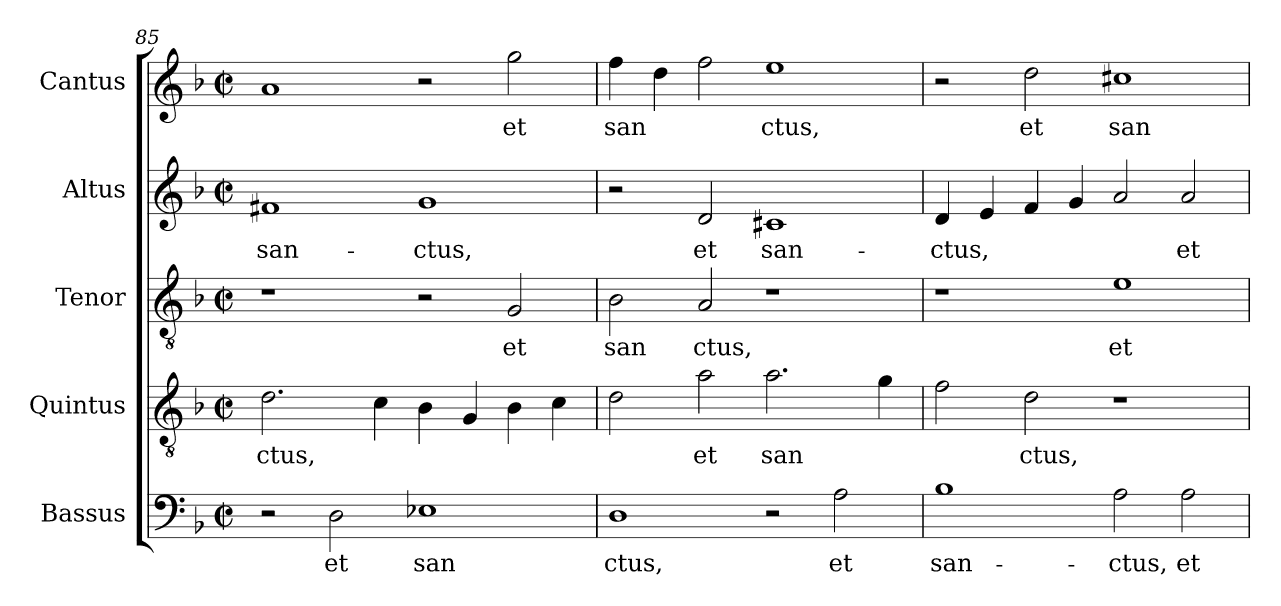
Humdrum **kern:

**kern	**text	**kern	**text	**kern	**text	**kern	**text	**kern	**text
*part5	*part5	*part4	*part4	*part3	*part3	*part2	*part2	*part1	*part1
*staff5	*staff5	*staff4	*staff4	*staff3	*staff3	*staff2	*staff2	*staff1	*staff1
*I"Bassus	*	*I"Quintus	*	*I"Tenor	*	*I"Altus	*	*I"Cantus	*
*clefF4	*	*clefGv2	*	*clefGv2	*	*clefG2	*	*clefG2	*
*k[b-]	*	*k[b-]	*	*k[b-]	*	*k[b-]	*	*k[b-]	*
*F:	*	*F:	*	*F:	*	*F:	*	*F:	*
*M2/2	*	*M2/2	*	*M2/2	*	*M2/2	*	*M2/2	*
*met(c|)	*	*met(c|)	*	*met(c|)	*	*met(c|)	*	*met(c|)	*
=85	=85	=85	=85	=85	=85	=85	=85	=85	=85
!	!	!	!LO:LY:b:cj	!	!	!	!LO:LY:b:cj	!	!LO:LY:b:cj
2r	.	2.d\	ctus,	1r	.	1f#X	san-	1a	.
!	!LO:LY:b:cj	!	!	!	!	!	!	!	!
2D\	et	.	.	.	.	.	.	.	.
!	!	!	!LO:LY:b:cj	!	!	!	!	!	!
.	.	4c\	.	.	.	.	.	.	.
!	!LO:LY:b:cj	!	!LO:LY:b:cj	!	!	!	!LO:LY:b:cj	!	!
1E-X	san	4B-\	.	2r	.	1g	-ctus,	2r	.
!	!	!	!LO:LY:b:cj	!	!	!	!	!	!
.	.	4G/	.	.	.	.	.	.	.
!	!	!	!LO:LY:b:cj	!	!LO:LY:b:cj	!	!	!	!LO:LY:b:cj
.	.	4B-\	.	2G/	et	.	.	2gg\	et
!	!	!	!LO:LY:b:cj	!	!	!	!	!	!
.	.	4c\	.	.	.	.	.	.	.
=86	=86	=86	=86	=86	=86	=86	=86	=86	=86
!	!LO:LY:b:cj	!	!LO:LY:b:cj	!	!LO:LY:b:cj	!	!	!	!LO:LY:b:cj
1D	ctus,	2d\	.	2B-\	san	2r	.	4ff\	san
!	!	!	!	!	!	!	!	!	!LO:LY:b:cj
.	.	.	.	.	.	.	.	4dd\	.
!	!	!	!LO:LY:b:cj	!	!LO:LY:b:cj	!	!LO:LY:b:cj	!	!LO:LY:b:cj
.	.	2a\	et	2A/	ctus,	2d/	et	2ff\	.
!	!	!	!LO:LY:b:cj	!	!	!	!LO:LY:b:cj	!	!LO:LY:b:cj
2r	.	2.a\	san	1r	.	1c#X	san-	1ee	ctus,
!	!LO:LY:b:cj	!	!	!	!	!	!	!	!
2A\	et	.	.	.	.	.	.	.	.
!	!	!	!LO:LY:b:cj	!	!	!	!	!	!
.	.	4g\	.	.	.	.	.	.	.
!!LO:PB:g=z
=87	=87	=87	=87	=87	=87	=87	=87	=87	=87
!	!LO:LY:b:cj	!	!LO:LY:b:cj	!	!	!	!LO:LY:b:cj	!	!
1B-	san-	2f\	.	1r	.	4d/	-ctus,	2r	.
!	!	!	!	!	!	!	!LO:LY:b:cj	!	!
.	.	.	.	.	.	4e/	.	.	.
!	!	!	!LO:LY:b:cj	!	!	!	!LO:LY:b:cj	!	!LO:LY:b:cj
.	.	2d\	ctus,	.	.	4f/	.	2dd\	et
!	!	!	!	!	!	!	!LO:LY:b:cj	!	!
.	.	.	.	.	.	4g/	.	.	.
!	!LO:LY:b:cj	!	!	!	!LO:LY:b:cj	!	!LO:LY:b:cj	!	!LO:LY:b:cj
2A\	-ctus,	1r	.	1e	et	2a/	.	1cc#X	san-
!	!LO:LY:b:cj	!	!	!	!	!	!LO:LY:b:cj	!	!
2A\	et	.	.	.	.	2a/	et	.	.
=	=	=	=	=	=	=	=	=	=
*-	*-	*-	*-	*-	*-	*-	*-	*-	*-
